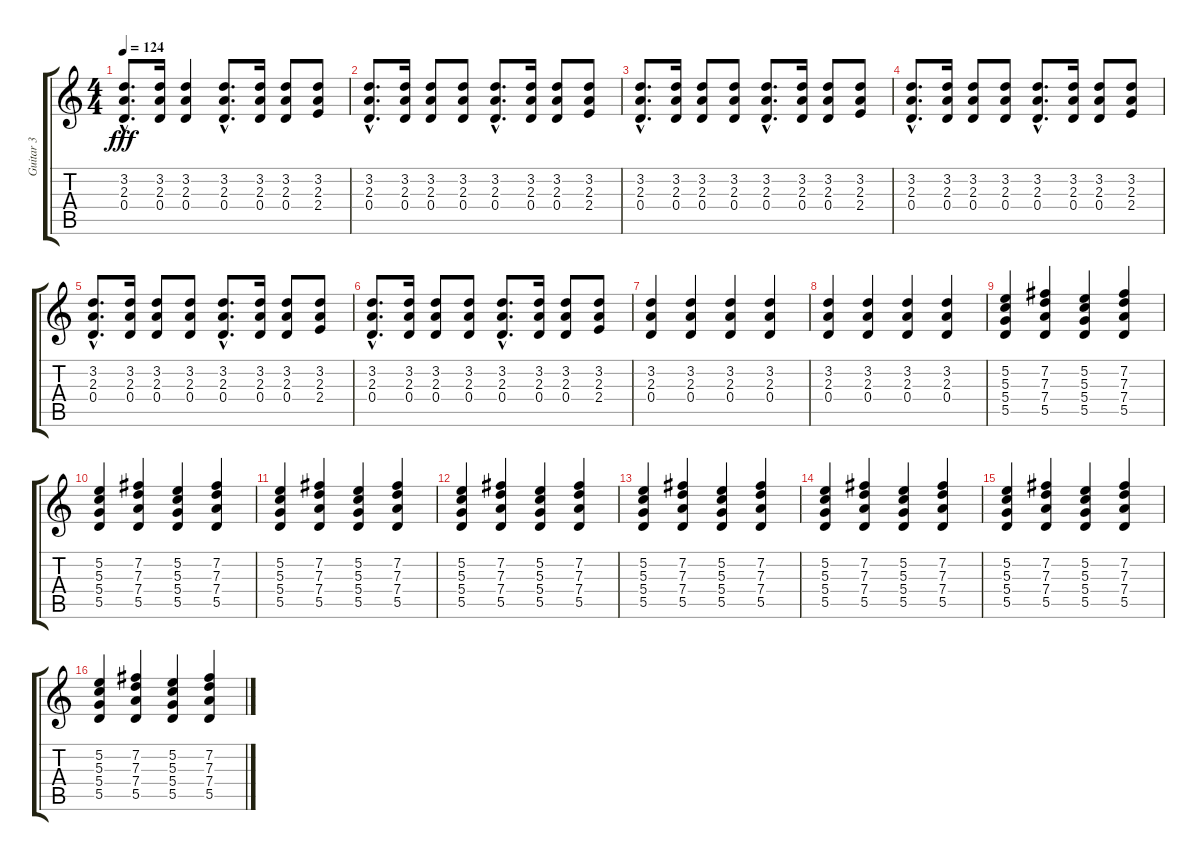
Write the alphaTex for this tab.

\track ("Guitar 3" "Guitar 3") {instrument distortionguitar}
\staff {score tabs}
\tuning (E4 B3 G3 D3 A2 E2) {hide}
\ts (4 4)
\tempo 124
\clef g2
\ks c
(3.2{hac} 2.3{hac} 0.4{hac}).8{d dy fff} (3.2 2.3 0.4).16 (3.2 2.3 0.4).4 (3.2{hac} 2.3{hac} 0.4{hac}).8{d} (3.2 2.3 0.4).16 (3.2 2.3 0.4).8 (3.2 2.3 2.4).8 |
(3.2{hac} 2.3{hac} 0.4{hac}).8{d} (3.2 2.3 0.4).16 (3.2 2.3 0.4).8 (3.2 2.3 0.4).8 (3.2{hac} 2.3{hac} 0.4{hac}).8{d} (3.2 2.3 0.4).16 (3.2 2.3 0.4).8 (3.2 2.3 2.4).8 |
(3.2{hac} 2.3{hac} 0.4{hac}).8{d} (3.2 2.3 0.4).16 (3.2 2.3 0.4).8 (3.2 2.3 0.4).8 (3.2{hac} 2.3{hac} 0.4{hac}).8{d} (3.2 2.3 0.4).16 (3.2 2.3 0.4).8 (3.2 2.3 2.4).8 |
(3.2{hac} 2.3{hac} 0.4{hac}).8{d} (3.2 2.3 0.4).16 (3.2 2.3 0.4).8 (3.2 2.3 0.4).8 (3.2{hac} 2.3{hac} 0.4{hac}).8{d} (3.2 2.3 0.4).16 (3.2 2.3 0.4).8 (3.2 2.3 2.4).8 |
(3.2{hac} 2.3{hac} 0.4{hac}).8{d} (3.2 2.3 0.4).16 (3.2 2.3 0.4).8 (3.2 2.3 0.4).8 (3.2{hac} 2.3{hac} 0.4{hac}).8{d} (3.2 2.3 0.4).16 (3.2 2.3 0.4).8 (3.2 2.3 2.4).8 |
(3.2{hac} 2.3{hac} 0.4{hac}).8{d} (3.2 2.3 0.4).16 (3.2 2.3 0.4).8 (3.2 2.3 0.4).8 (3.2{hac} 2.3{hac} 0.4{hac}).8{d} (3.2 2.3 0.4).16 (3.2 2.3 0.4).8 (3.2 2.3 2.4).8 |
(3.2 2.3 0.4).4 (3.2 2.3 0.4).4 (3.2 2.3 0.4).4 (3.2 2.3 0.4).4 |
(3.2 2.3 0.4).4 (3.2 2.3 0.4).4 (3.2 2.3 0.4).4 (3.2 2.3 0.4).4 |
(5.2 5.3 5.4 5.5).4 (7.2 7.3 7.4 5.5).4 (5.2 5.3 5.4 5.5).4 (7.2 7.3 7.4 5.5).4 |
(5.2 5.3 5.4 5.5).4 (7.2 7.3 7.4 5.5).4 (5.2 5.3 5.4 5.5).4 (7.2 7.3 7.4 5.5).4 |
(5.2 5.3 5.4 5.5).4 (7.2 7.3 7.4 5.5).4 (5.2 5.3 5.4 5.5).4 (7.2 7.3 7.4 5.5).4 |
(5.2 5.3 5.4 5.5).4 (7.2 7.3 7.4 5.5).4 (5.2 5.3 5.4 5.5).4 (7.2 7.3 7.4 5.5).4 |
(5.2 5.3 5.4 5.5).4 (7.2 7.3 7.4 5.5).4 (5.2 5.3 5.4 5.5).4 (7.2 7.3 7.4 5.5).4 |
(5.2 5.3 5.4 5.5).4 (7.2 7.3 7.4 5.5).4 (5.2 5.3 5.4 5.5).4 (7.2 7.3 7.4 5.5).4 |
(5.2 5.3 5.4 5.5).4 (7.2 7.3 7.4 5.5).4 (5.2 5.3 5.4 5.5).4 (7.2 7.3 7.4 5.5).4 |
(5.2 5.3 5.4 5.5).4 (7.2 7.3 7.4 5.5).4 (5.2 5.3 5.4 5.5).4 (7.2 7.3 7.4 5.5).4
